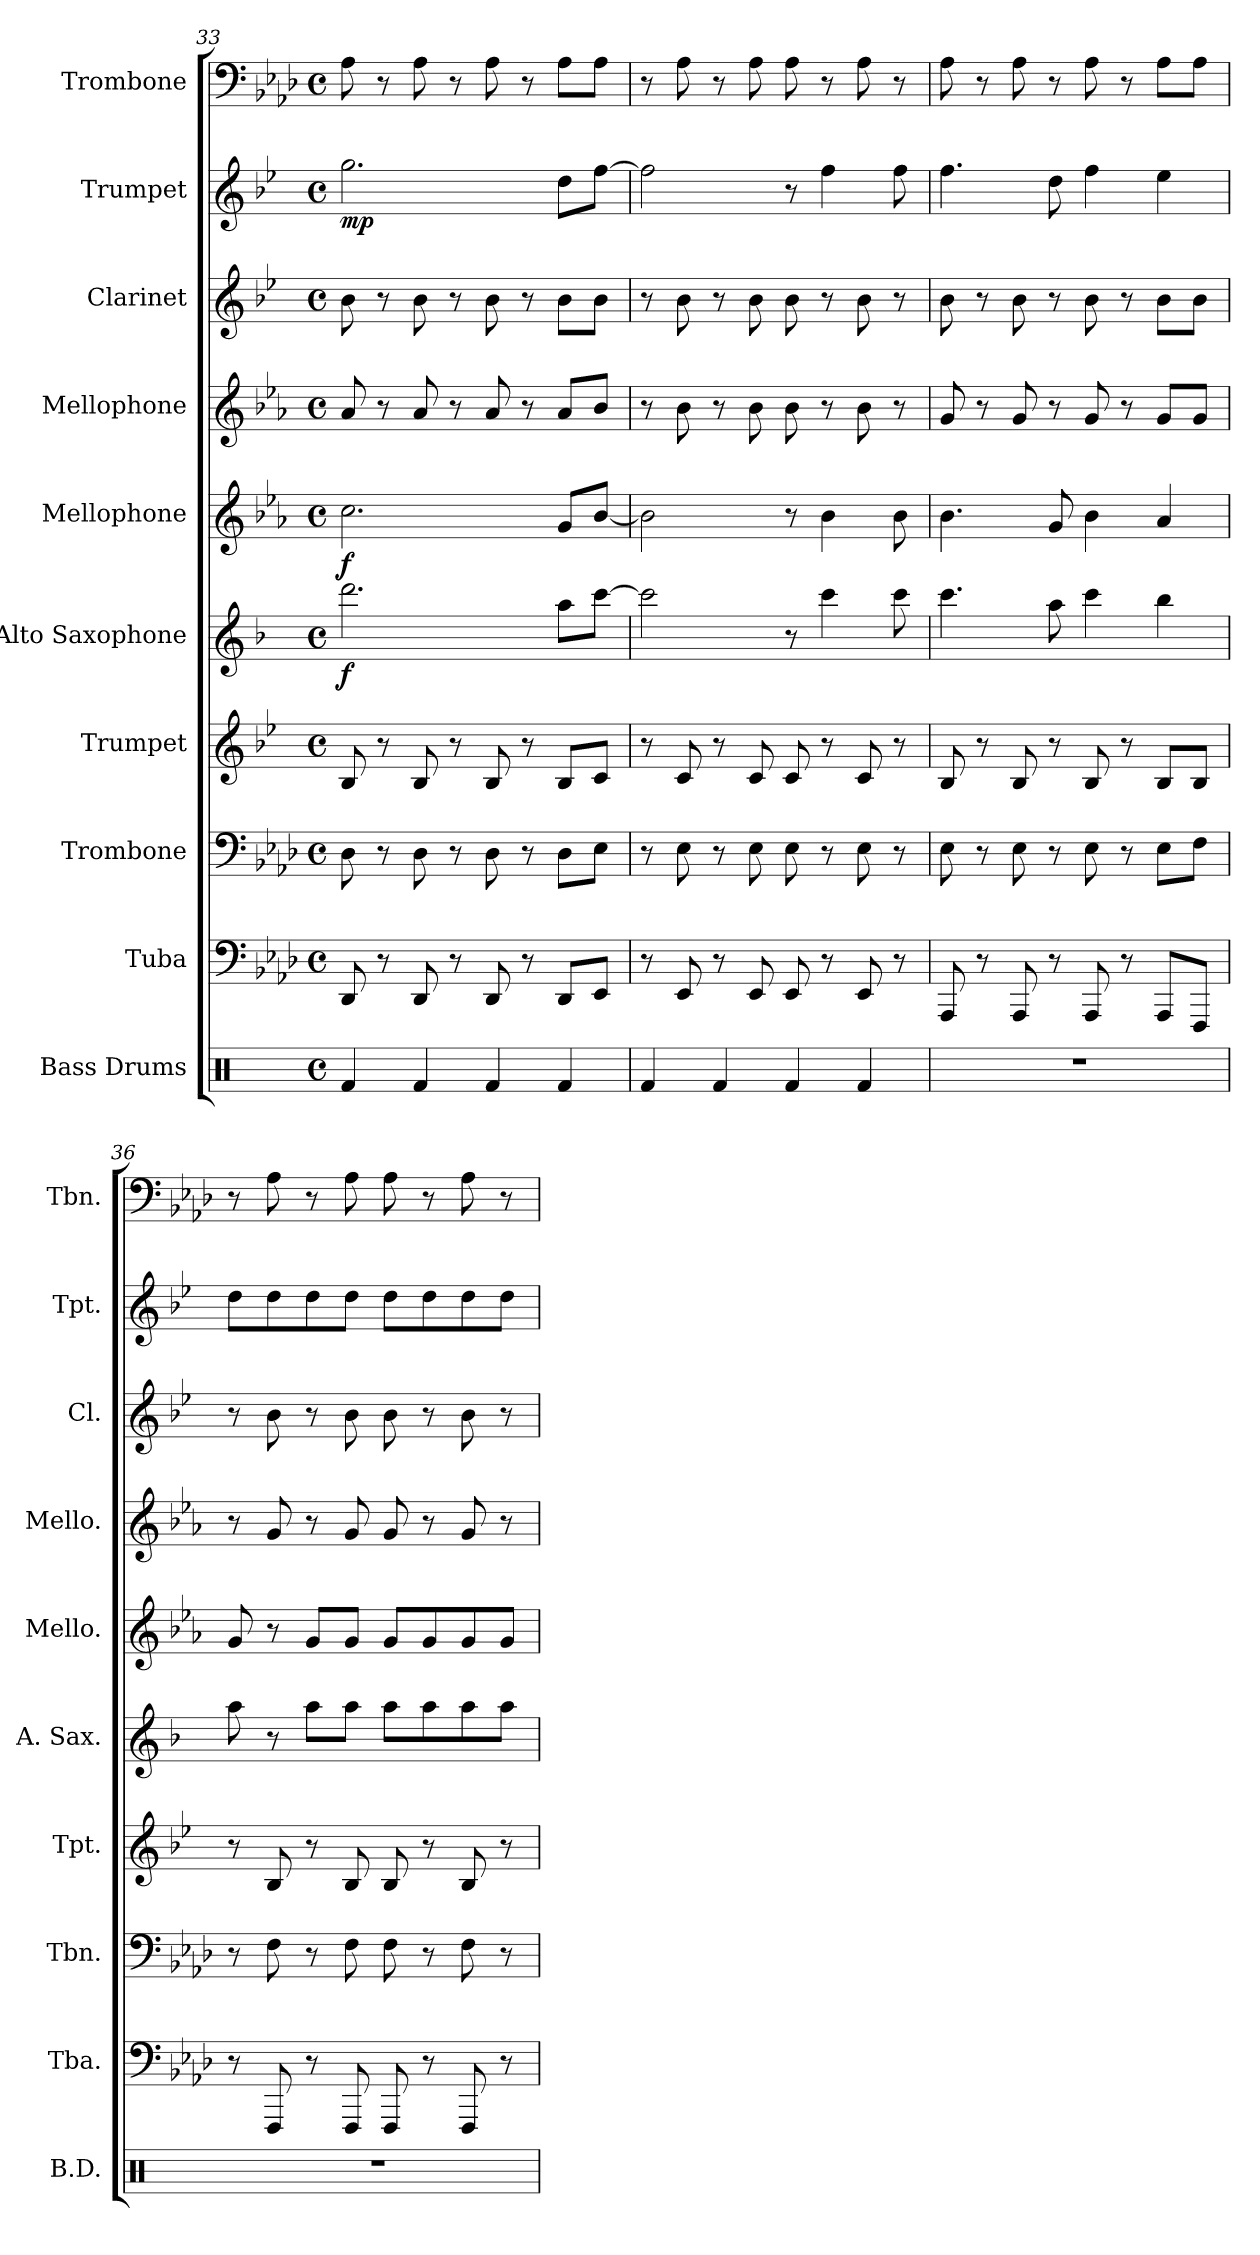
**kern	**kern	**kern	**kern	**kern	**dynam	**kern	**dynam	**kern	**kern	**kern	**dynam	**kern
*part10	*part9	*part8	*part7	*part6	*part6	*part5	*part5	*part4	*part3	*part2	*part2	*part1
*staff10	*staff9	*staff8	*staff7	*staff6	*staff6	*staff5	*staff5	*staff4	*staff3	*staff2	*staff2	*staff1
*I"Bass Drums	*I"Tuba	*I"Trombone	*I"Trumpet	*I"Alto Saxophone	*	*I"Mellophone	*	*I"Mellophone	*I"Clarinet	*I"Trumpet	*	*I"Trombone
*I'B.D.	*I'Tba.	*I'Tbn.	*I'Tpt.	*I'A. Sax.	*	*I'Mello.	*	*I'Mello.	*I'Cl.	*I'Tpt.	*	*I'Tbn.
*clefX	*clefF4	*clefF4	*clefG2	*clefG2	*	*clefG2	*	*clefG2	*clefG2	*clefG2	*	*clefF4
*	*	*	*ITrd1c2	*ITrd5c9	*	*ITrd4c7	*	*ITrd4c7	*ITrd1c2	*ITrd1c2	*	*
*k[]	*k[b-e-a-d-]	*k[b-e-a-d-]	*k[b-e-a-d-]	*k[b-e-a-d-]	*	*k[b-e-a-d-]	*	*k[b-e-a-d-]	*k[b-e-a-d-]	*k[b-e-a-d-]	*	*k[b-e-a-d-]
*M4/4	*M4/4	*M4/4	*M4/4	*M4/4	*	*M4/4	*	*M4/4	*M4/4	*M4/4	*	*M4/4
*met(c)	*met(c)	*met(c)	*met(c)	*met(c)	*	*met(c)	*	*met(c)	*met(c)	*met(c)	*	*met(c)
=33	=33	=33	=33	=33	=33	=33	=33	=33	=33	=33	=33	=33
!	!	!	!	!	!LO:DY:b	!	!LO:DY:b	!	!	!	!LO:DY:b	!
4Rf/	8DD-/	8D-\	8A-/	2.ff\	f	2.f\	f	8d-/	8a-\	2.ff\	mp	8A-\
.	8r	8r	8r	.	.	.	.	8r	8r	.	.	8r
4Rf/	8DD-/	8D-\	8A-/	.	.	.	.	8d-/	8a-\	.	.	8A-\
.	8r	8r	8r	.	.	.	.	8r	8r	.	.	8r
4Rf/	8DD-/	8D-\	8A-/	.	.	.	.	8d-/	8a-\	.	.	8A-\
.	8r	8r	8r	.	.	.	.	8r	8r	.	.	8r
4Rf/	8DD-/L	8D-\L	8A-/L	8cc\L	.	8c/L	.	8d-/L	8a-\L	8cc\L	.	8A-\L
.	8EE-/J	8E-\J	8B-/J	[8ee-\J	.	[8e-/J	.	8e-/J	8a-\J	[8ee-\J	.	8A-\J
=34	=34	=34	=34	=34	=34	=34	=34	=34	=34	=34	=34	=34
4Rf/	8r	8r	8r	2ee-\]	.	2e-\]	.	8r	8r	2ee-\]	.	8r
.	8EE-/	8E-\	8B-/	.	.	.	.	8e-\	8a-\	.	.	8A-\
4Rf/	8r	8r	8r	.	.	.	.	8r	8r	.	.	8r
.	8EE-/	8E-\	8B-/	.	.	.	.	8e-\	8a-\	.	.	8A-\
4Rf/	8EE-/	8E-\	8B-/	8r	.	8r	.	8e-\	8a-\	8r	.	8A-\
.	8r	8r	8r	4ee-\	.	4e-\	.	8r	8r	4ee-\	.	8r
4Rf/	8EE-/	8E-\	8B-/	.	.	.	.	8e-\	8a-\	.	.	8A-\
.	8r	8r	8r	8ee-\	.	8e-\	.	8r	8r	8ee-\	.	8r
=35	=35	=35	=35	=35	=35	=35	=35	=35	=35	=35	=35	=35
1r	8AAA-/	8E-\	8A-/	4.ee-\	.	4.e-\	.	8c/	8a-\	4.ee-\	.	8A-\
.	8r	8r	8r	.	.	.	.	8r	8r	.	.	8r
.	8AAA-/	8E-\	8A-/	.	.	.	.	8c/	8a-\	.	.	8A-\
.	8r	8r	8r	8cc\	.	8c/	.	8r	8r	8cc\	.	8r
.	8AAA-/	8E-\	8A-/	4ee-\	.	4e-\	.	8c/	8a-\	4ee-\	.	8A-\
.	8r	8r	8r	.	.	.	.	8r	8r	.	.	8r
.	8AAA-/L	8E-\L	8A-/L	4dd-\	.	4d-/	.	8c/L	8a-\L	4dd-\	.	8A-\L
.	8FFF/J	8F\J	8A-/J	.	.	.	.	8c/J	8a-\J	.	.	8A-\J
!!LO:PB:g=z
=36	=36	=36	=36	=36	=36	=36	=36	=36	=36	=36	=36	=36
1r	8r	8r	8r	8cc\	.	8c/	.	8r	8r	8cc\L	.	8r
.	8FFF/	8F\	8A-/	8r	.	8r	.	8c/	8a-\	8cc\	.	8A-\
.	8r	8r	8r	8cc\L	.	8c/L	.	8r	8r	8cc\	.	8r
.	8FFF/	8F\	8A-/	8cc\J	.	8c/J	.	8c/	8a-\	8cc\J	.	8A-\
.	8FFF/	8F\	8A-/	8cc\L	.	8c/L	.	8c/	8a-\	8cc\L	.	8A-\
.	8r	8r	8r	8cc\	.	8c/	.	8r	8r	8cc\	.	8r
.	8FFF/	8F\	8A-/	8cc\	.	8c/	.	8c/	8a-\	8cc\	.	8A-\
.	8r	8r	8r	8cc\J	.	8c/J	.	8r	8r	8cc\J	.	8r
=	=	=	=	=	=	=	=	=	=	=	=	=
*-	*-	*-	*-	*-	*-	*-	*-	*-	*-	*-	*-	*-
